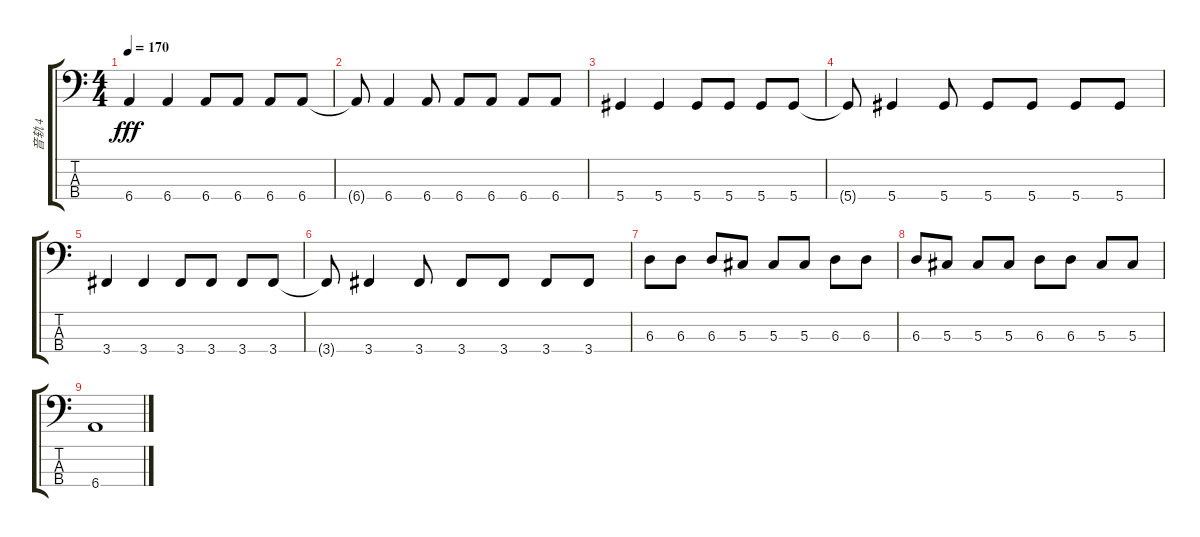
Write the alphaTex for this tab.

\track ("音轨 4" "音轨 4") {instrument electricbassfinger}
\staff {score tabs}
\tuning (Gb2 Db2 Ab1 Eb1) {hide}
\ts (4 4)
\tempo 170
\clef f4
\ks c
6.4.4{dy fff} 6.4.4 6.4.8 6.4.8 6.4.8 6.4.8 |
6.4{t}.8 6.4.4 6.4.8 6.4.8 6.4.8 6.4.8 6.4.8 |
5.4.4 5.4.4 5.4.8 5.4.8 5.4.8 5.4.8 |
5.4{t}.8 5.4.4 5.4.8 5.4.8 5.4.8 5.4.8 5.4.8 |
3.4.4 3.4.4 3.4.8 3.4.8 3.4.8 3.4.8 |
3.4{t}.8 3.4.4 3.4.8 3.4.8 3.4.8 3.4.8 3.4.8 |
6.3.8 6.3.8 6.3.8 5.3.8 5.3.8 5.3.8 6.3.8 6.3.8 |
6.3.8 5.3.8 5.3.8 5.3.8 6.3.8 6.3.8 5.3.8 5.3.8 |
6.4.1
